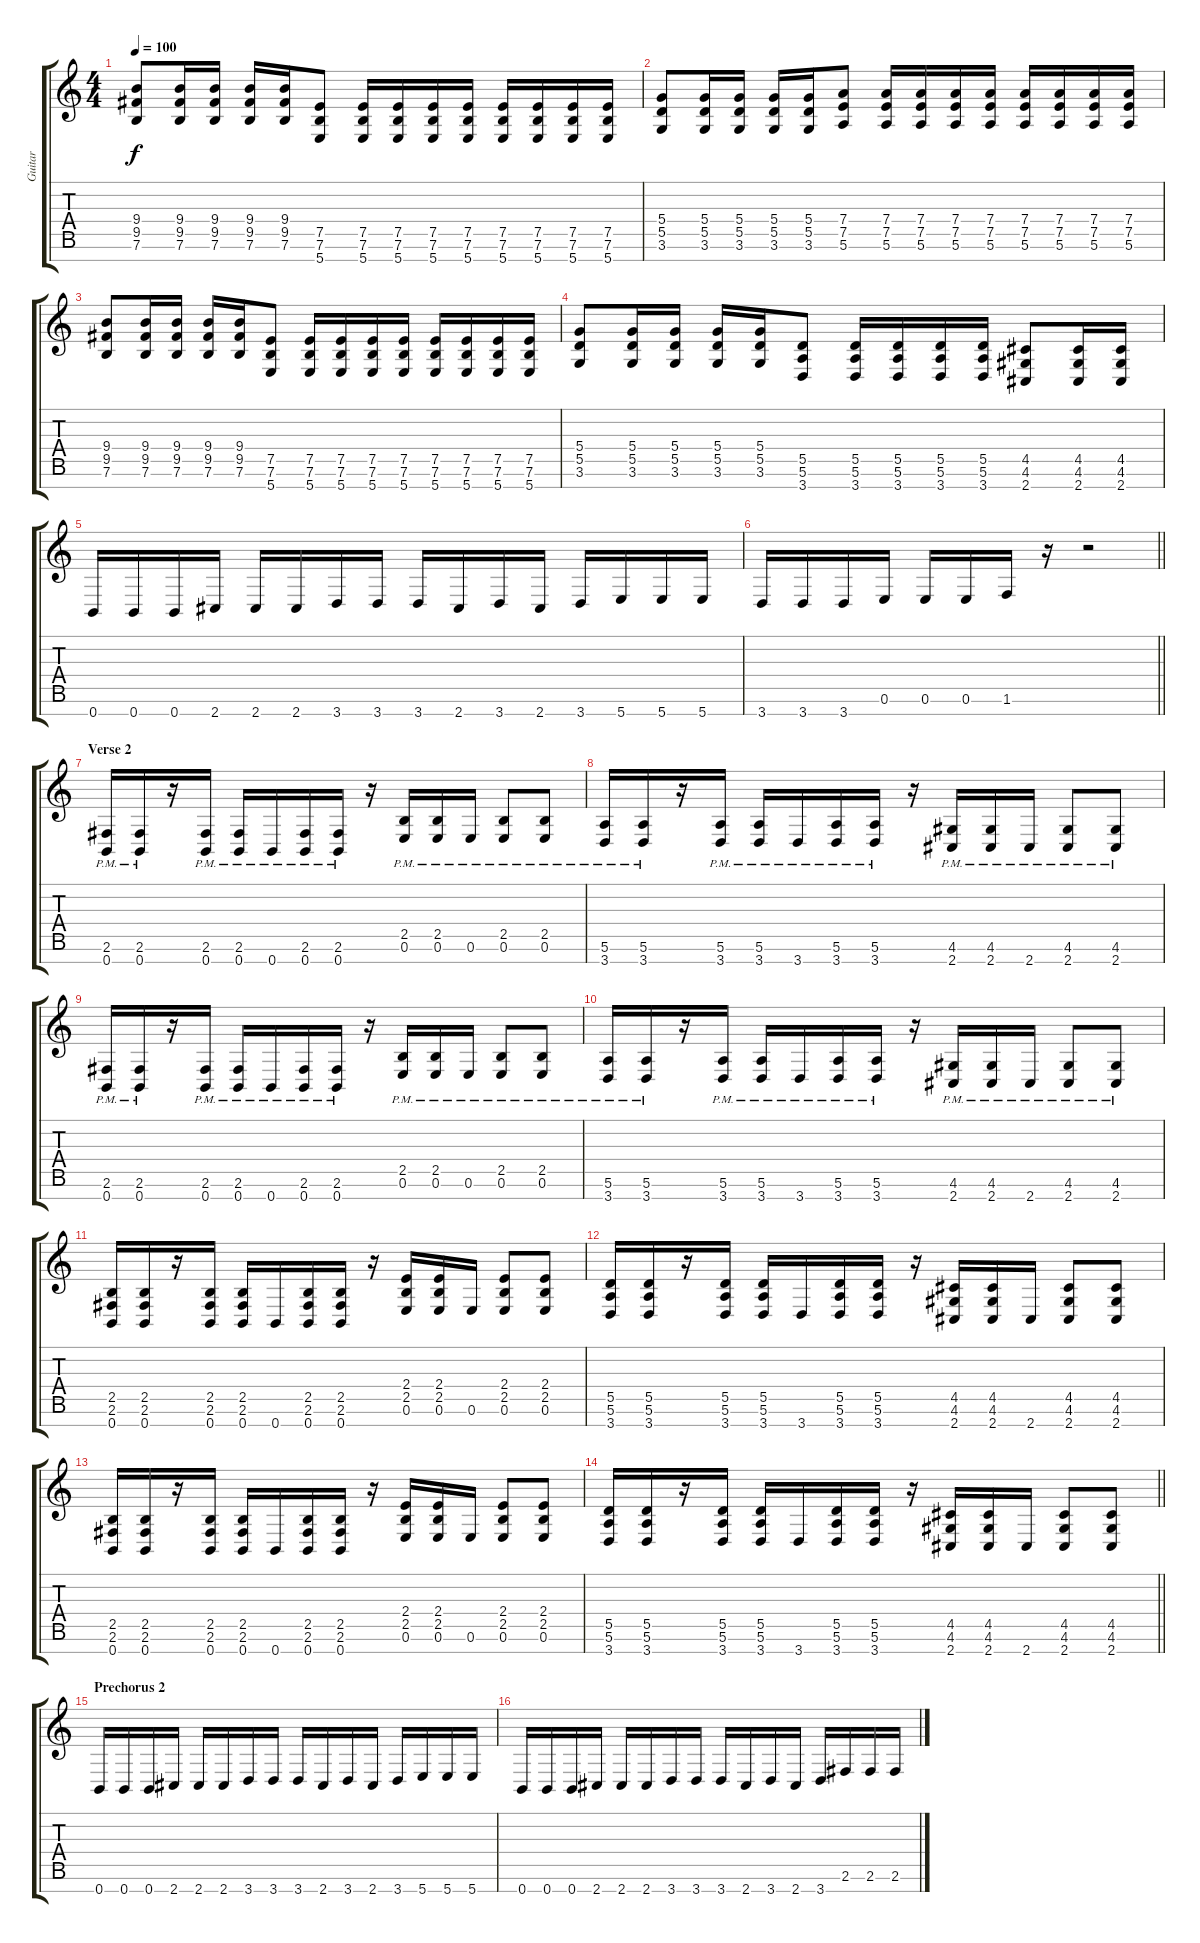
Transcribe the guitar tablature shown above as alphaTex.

\track ("Guitar" "Guitar") {instrument distortionguitar}
\staff {score tabs}
\tuning (E4 B3 G3 D3 A2 E2 B1) {hide}
\ts (4 4)
\tempo 100
\clef g2
\ks c
(9.4 9.5 7.6).8{dy f} (9.4 9.5 7.6).16 (9.4 9.5 7.6).16 (9.4 9.5 7.6).16 (9.4 9.5 7.6).16 (7.5 7.6 5.7).8 (7.5 7.6 5.7).16 (7.5 7.6 5.7).16 (7.5 7.6 5.7).16 (7.5 7.6 5.7).16 (7.5 7.6 5.7).16 (7.5 7.6 5.7).16 (7.5 7.6 5.7).16 (7.5 7.6 5.7).16 |
(5.4 5.5 3.6).8 (5.4 5.5 3.6).16 (5.4 5.5 3.6).16 (5.4 5.5 3.6).16 (5.4 5.5 3.6).16 (7.4 7.5 5.6).8 (7.4 7.5 5.6).16 (7.4 7.5 5.6).16 (7.4 7.5 5.6).16 (7.4 7.5 5.6).16 (7.4 7.5 5.6).16 (7.4 7.5 5.6).16 (7.4 7.5 5.6).16 (7.4 7.5 5.6).16 |
(9.4 9.5 7.6).8 (9.4 9.5 7.6).16 (9.4 9.5 7.6).16 (9.4 9.5 7.6).16 (9.4 9.5 7.6).16 (7.5 7.6 5.7).8 (7.5 7.6 5.7).16 (7.5 7.6 5.7).16 (7.5 7.6 5.7).16 (7.5 7.6 5.7).16 (7.5 7.6 5.7).16 (7.5 7.6 5.7).16 (7.5 7.6 5.7).16 (7.5 7.6 5.7).16 |
(5.4 5.5 3.6).8 (5.4 5.5 3.6).16 (5.4 5.5 3.6).16 (5.4 5.5 3.6).16 (5.4 5.5 3.6).16 (5.5 5.6 3.7).8 (5.5 5.6 3.7).16 (5.5 5.6 3.7).16 (5.5 5.6 3.7).16 (5.5 5.6 3.7).16 (4.5 4.6 2.7).8 (4.5 4.6 2.7).16 (4.5 4.6 2.7).16 |
0.7.16{balance 16} 0.7.16 0.7.16 2.7.16 2.7.16 2.7.16 3.7.16 3.7.16 3.7.16 2.7.16 3.7.16 2.7.16 3.7.16 5.7.16 5.7.16 5.7.16 |
\barLineRight lightlight
3.7.16 3.7.16 3.7.16 0.6.16 0.6.16 0.6.16 1.6.16 r.16 r.2 |
\section ("" "Verse 2")
(2.6{pm} 0.7{pm}).16{balance 16} (2.6{pm} 0.7{pm}).16 r.16 (2.6{pm} 0.7{pm}).16 (2.6{pm} 0.7{pm}).16 0.7{pm}.16 (2.6{pm} 0.7{pm}).16 (2.6{pm} 0.7{pm}).16 r.16 (2.5{pm} 0.6{pm}).16 (2.5{pm} 0.6{pm}).16 0.6{pm}.16 (2.5{pm} 0.6{pm}).8 (2.5{pm} 0.6{pm}).8 |
(5.6{pm} 3.7{pm}).16 (5.6{pm} 3.7{pm}).16 r.16 (5.6{pm} 3.7{pm}).16 (5.6{pm} 3.7{pm}).16 3.7{pm}.16 (5.6{pm} 3.7{pm}).16 (5.6{pm} 3.7{pm}).16 r.16 (4.6{pm} 2.7{pm}).16 (4.6{pm} 2.7{pm}).16 2.7{pm}.16 (4.6{pm} 2.7{pm}).8 (4.6{pm} 2.7{pm}).8 |
(2.6{pm} 0.7{pm}).16 (2.6{pm} 0.7{pm}).16 r.16 (2.6{pm} 0.7{pm}).16 (2.6{pm} 0.7{pm}).16 0.7{pm}.16 (2.6{pm} 0.7{pm}).16 (2.6{pm} 0.7{pm}).16 r.16 (2.5{pm} 0.6{pm}).16 (2.5{pm} 0.6{pm}).16 0.6{pm}.16 (2.5{pm} 0.6{pm}).8 (2.5{pm} 0.6{pm}).8 |
(5.6{pm} 3.7{pm}).16 (5.6{pm} 3.7{pm}).16 r.16 (5.6{pm} 3.7{pm}).16 (5.6{pm} 3.7{pm}).16 3.7{pm}.16 (5.6{pm} 3.7{pm}).16 (5.6{pm} 3.7{pm}).16 r.16 (4.6{pm} 2.7{pm}).16 (4.6{pm} 2.7{pm}).16 2.7{pm}.16 (4.6{pm} 2.7{pm}).8 (4.6{pm} 2.7{pm}).8 |
(2.5 2.6 0.7).16 (2.5 2.6 0.7).16 r.16 (2.5 2.6 0.7).16 (2.5 2.6 0.7).16 0.7.16 (2.5 2.6 0.7).16 (2.5 2.6 0.7).16 r.16 (2.4 2.5 0.6).16 (2.4 2.5 0.6).16 0.6.16 (2.4 2.5 0.6).8 (2.4 2.5 0.6).8 |
(5.5 5.6 3.7).16 (5.5 5.6 3.7).16 r.16 (5.5 5.6 3.7).16 (5.5 5.6 3.7).16 3.7.16 (5.5 5.6 3.7).16 (5.5 5.6 3.7).16 r.16 (4.5 4.6 2.7).16 (4.5 4.6 2.7).16 2.7.16 (4.5 4.6 2.7).8 (4.5 4.6 2.7).8 |
(2.5 2.6 0.7).16 (2.5 2.6 0.7).16 r.16 (2.5 2.6 0.7).16 (2.5 2.6 0.7).16 0.7.16 (2.5 2.6 0.7).16 (2.5 2.6 0.7).16 r.16 (2.4 2.5 0.6).16 (2.4 2.5 0.6).16 0.6.16 (2.4 2.5 0.6).8 (2.4 2.5 0.6).8 |
\barLineRight lightlight
(5.5 5.6 3.7).16 (5.5 5.6 3.7).16 r.16 (5.5 5.6 3.7).16 (5.5 5.6 3.7).16 3.7.16 (5.5 5.6 3.7).16 (5.5 5.6 3.7).16 r.16 (4.5 4.6 2.7).16 (4.5 4.6 2.7).16 2.7.16 (4.5 4.6 2.7).8 (4.5 4.6 2.7).8 |
\section ("" "Prechorus 2")
0.7.16 0.7.16 0.7.16 2.7.16 2.7.16 2.7.16 3.7.16 3.7.16 3.7.16 2.7.16 3.7.16 2.7.16 3.7.16 5.7.16 5.7.16 5.7.16 |
0.7.16 0.7.16 0.7.16 2.7.16 2.7.16 2.7.16 3.7.16 3.7.16 3.7.16 2.7.16 3.7.16 2.7.16 3.7.16 2.6.16 2.6.16 2.6.16
